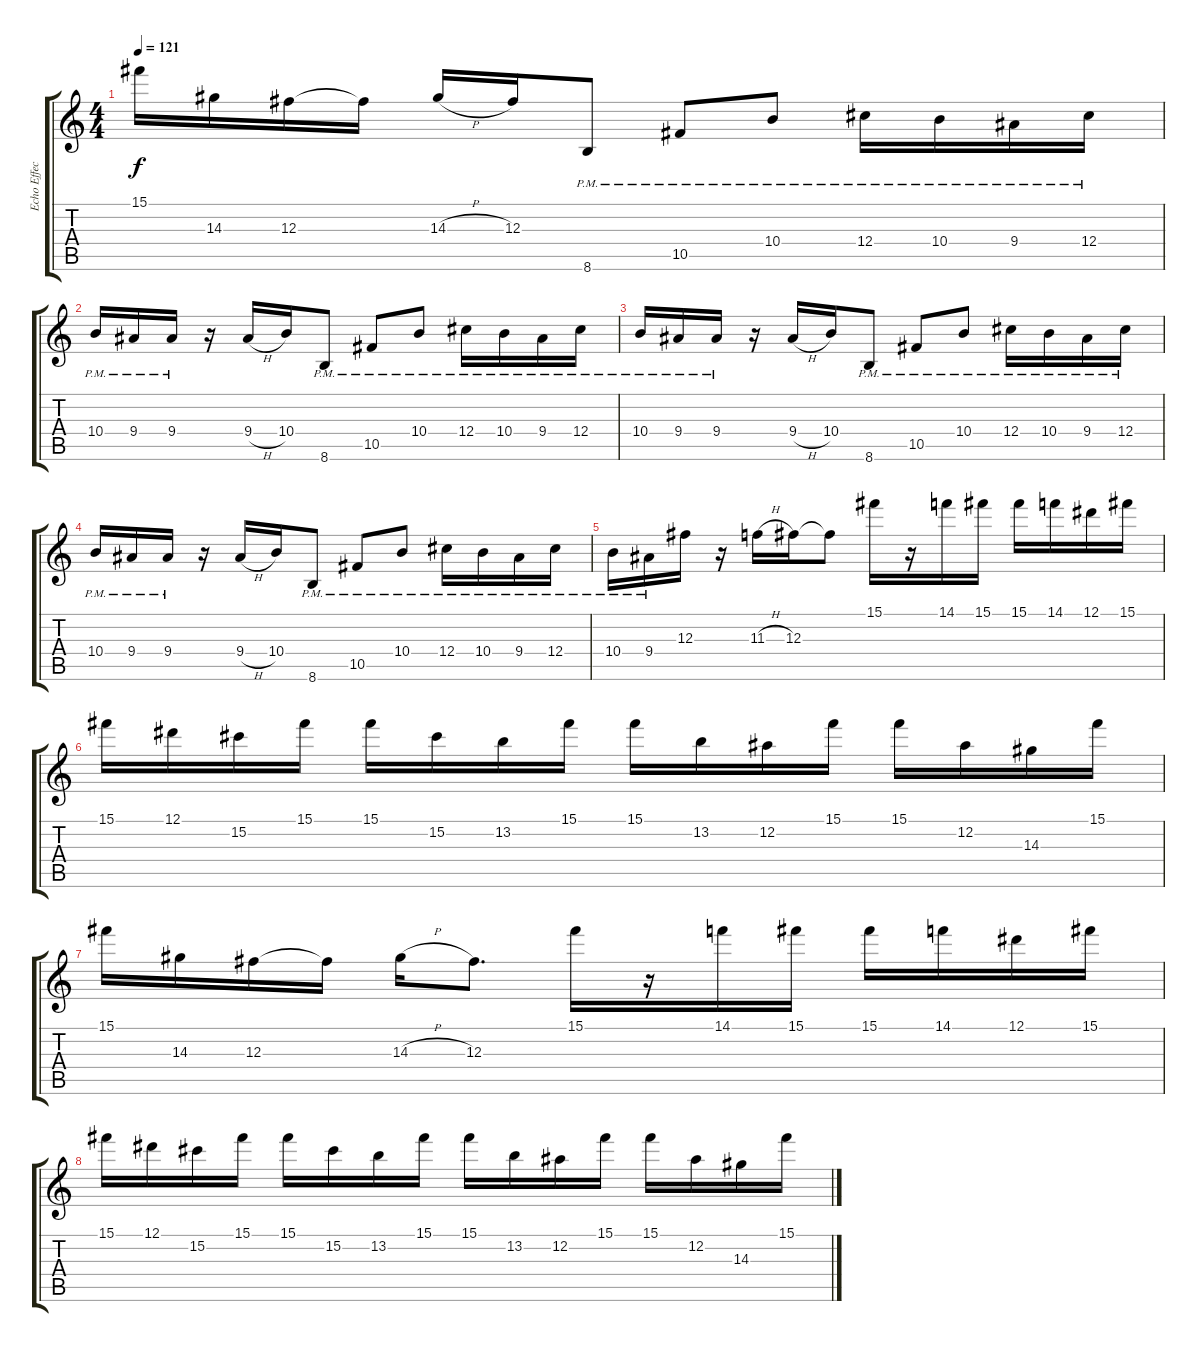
\track ("Echo Effect2" "Echo Effec") {instrument electricguitarjazz}
\staff {score tabs}
\tuning (Eb4 Bb3 Gb3 Db3 Ab2 Eb2) {hide}
\ts (4 4)
\tempo 121
\clef g2
\ks c
15.1.16{dy f} 14.3.16 12.3.16 12.3{t}.16 14.3{h}.16 12.3.16 8.6{pm}.8 10.5{pm}.8 10.4{pm}.8 12.4{pm}.16 10.4{pm}.16 9.4{pm}.16 12.4{pm}.16 |
10.4{pm}.16 9.4{pm}.16 9.4{pm}.16 r.16 9.4{h}.16 10.4.16 8.6{pm}.8 10.5{pm}.8 10.4{pm}.8 12.4{pm}.16 10.4{pm}.16 9.4{pm}.16 12.4{pm}.16 |
10.4{pm}.16 9.4{pm}.16 9.4{pm}.16 r.16 9.4{h}.16 10.4.16 8.6{pm}.8 10.5{pm}.8 10.4{pm}.8 12.4{pm}.16 10.4{pm}.16 9.4{pm}.16 12.4{pm}.16 |
10.4{pm}.16 9.4{pm}.16 9.4{pm}.16 r.16 9.4{h}.16 10.4.16 8.6{pm}.8 10.5{pm}.8 10.4{pm}.8 12.4{pm}.16 10.4{pm}.16 9.4{pm}.16 12.4{pm}.16 |
10.4{pm}.16 9.4{pm}.16 12.3.16 r.16 11.3{h}.16 12.3.16 12.3{t}.8 15.1.16 r.16 14.1.16 15.1.16 15.1.16 14.1.16 12.1.16 15.1.16 |
15.1.16 12.1.16 15.2.16 15.1.16 15.1.16 15.2.16 13.2.16 15.1.16 15.1.16 13.2.16 12.2.16 15.1.16 15.1.16 12.2.16 14.3.16 15.1.16 |
15.1.16 14.3.16 12.3.16 12.3{t}.16 14.3{h}.16 12.3.8{d} 15.1.16 r.16 14.1.16 15.1.16 15.1.16 14.1.16 12.1.16 15.1.16 |
15.1.16 12.1.16 15.2.16 15.1.16 15.1.16 15.2.16 13.2.16 15.1.16 15.1.16 13.2.16 12.2.16 15.1.16 15.1.16 12.2.16 14.3.16 15.1.16
